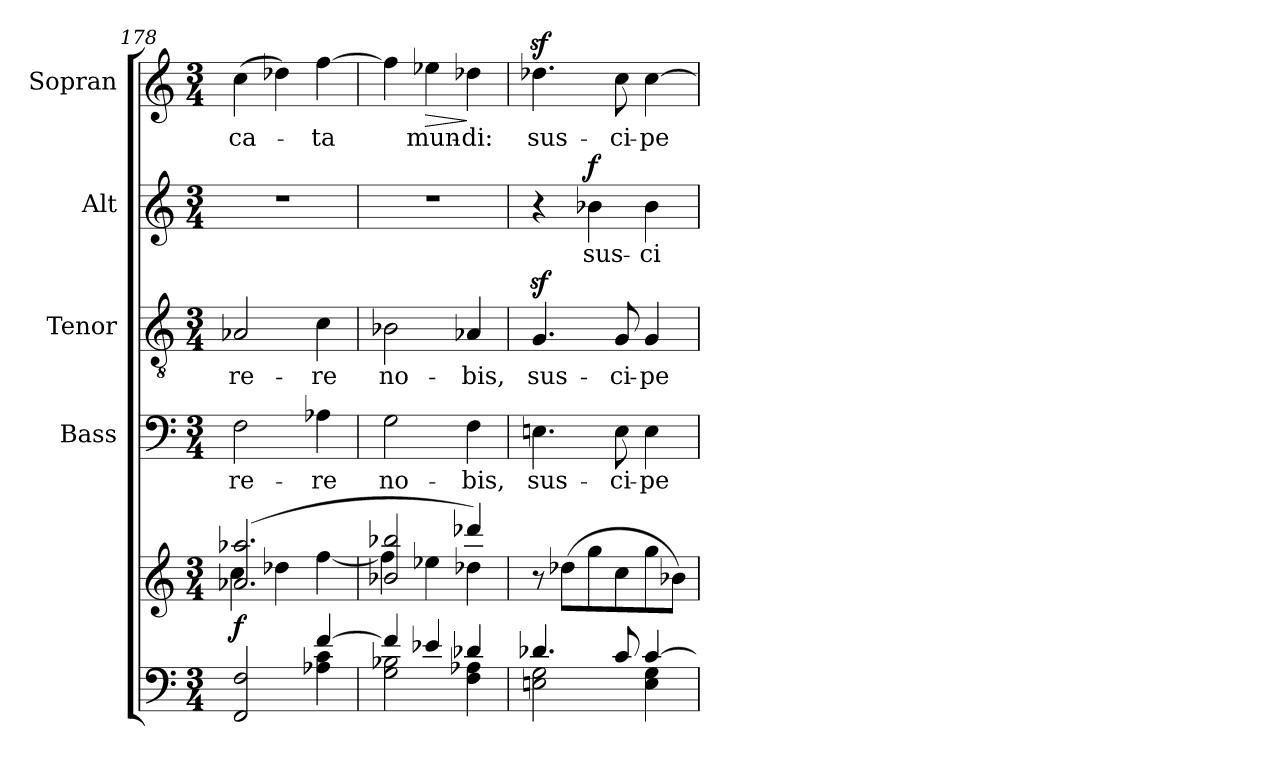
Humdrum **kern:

**kern	**kern	**dynam	**kern	**text	**kern	**text	**kern	**text	**dynam	**kern	**text	**dynam
*part5	*part5	*part5	*part4	*part4	*part3	*part3	*part2	*part2	*part2	*part1	*part1	*part1
*staff6	*staff5	*staff5/6	*staff4	*staff4	*staff3	*staff3	*staff2	*staff2	*staff2	*staff1	*staff1	*staff1
*	*	*	*I"Bass	*	*I"Tenor	*	*I"Alt	*	*	*I"Sopran	*	*
*	*	*	*I'B.	*	*I'T.	*	*I'A.	*	*	*I'S.	*	*
*clefF4	*clefG2	*	*clefF4	*	*clefGv2	*	*clefG2	*	*	*clefG2	*	*
*k[]	*k[]	*	*k[]	*	*k[]	*	*k[]	*	*	*k[]	*	*
*C:	*C:	*	*C:	*	*C:	*	*C:	*	*	*C:	*	*
*M3/4	*M3/4	*	*M3/4	*	*M3/4	*	*M3/4	*	*	*M3/4	*	*
=178	=178	=178	=178	=178	=178	=178	=178	=178	=178	=178	=178	=178
*^	*^	*	*	*	*	*	*	*	*	*	*	*
!	!	!	!	!LO:DY:b	!	!LO:LY:b	!	!LO:LY:b	!	!	!	!	!LO:LY:b	!
2FF/ 2F/	2ryy	(2.a-X/ 2.aa-X/	4cc\	f	2F\	-re-	2A-X/	-re-	2.r	.	.	(>4cc\	-ca-	.
.	.	.	4dd-X\	.	.	.	.	.	.	.	.	4dd-X\)	.	.
!	!	!	!	!	!	!LO:LY:b	!	!LO:LY:b	!	!	!	!	!LO:LY:b	!
[>4f/	4A-X\ 4c\	.	[<4ff\	.	4A-X\	-re	4c\	-re	.	.	.	[4ff\	-ta	.
=179	=179	=179	=179	=179	=179	=179	=179	=179	=179	=179	=179	=179	=179	=179
!	!	!	!	!	!	!LO:LY:b	!	!LO:LY:b	!	!	!	!	!	!
4f/]	2G\ 2B-X\	2b-X/ 2bb-X/	4ff\]	.	2G\	no-	2B-X\	no-	2.r	.	.	4ff\]	.	.
!	!	!	!	!	!	!	!	!	!	!	!	!	!LO:LY:b	!LO:HP:b
4e-X/	.	.	4ee-X\	.	.	.	.	.	.	.	.	4ee-X\	mun-	>
!	!	!	!	!	!	!LO:LY:b	!	!LO:LY:b	!	!	!	!	!LO:LY:b	!
4d-X/	4F\ 4A-X\	4ddd-X/)	4dd-X\	.	4F\	-bis,	4A-X/	-bis,	.	.	.	4dd-X\	-di:	]
=180	=180	=180	=180	=180	=180	=180	=180	=180	=180	=180	=180	=180	=180	=180
!	!	!	!	!	!	!LO:LY:b	!	!LO:LY:b	!	!	!	!	!LO:LY:b	!
*	*	*v	*v	*	*	*	*	*	*	*	*	*	*	*
4.d-X/	2En\ 2G\	8r	.	4.En\	sus-	4.Gz>/	sus-	4r	.	.	4.dd-Xz>\	sus-	.
.	.	(>8dd-X\L	.	.	.	.	.	.	.	.	.	.	.
!	!	!	!	!	!	!	!	!	!LO:LY:b	!LO:DY:a	!	!	!
.	.	8gg\	.	.	.	.	.	4b-X\	sus-	f	.	.	.
!	!	!	!	!	!LO:LY:b	!	!LO:LY:b	!	!	!	!	!LO:LY:b	!
8c/	.	8cc\	.	8E\	-ci-	8G/	-ci-	.	.	.	8cc\	-ci-	.
!	!	!	!	!	!LO:LY:b	!	!LO:LY:b	!	!LO:LY:b	!	!	!LO:LY:b	!
[>4c/	4E\ 4G\	8gg\	.	4E\	-pe	4G/	-pe	4b-\	-ci-	.	[4cc\	-pe	.
.	.	8b-X\J)	.	.	.	.	.	.	.	.	.	.	.
*v	*v	*	*	*	*	*	*	*	*	*	*	*	*
=	=	=	=	=	=	=	=	=	=	=	=	=
*-	*-	*-	*-	*-	*-	*-	*-	*-	*-	*-	*-	*-
